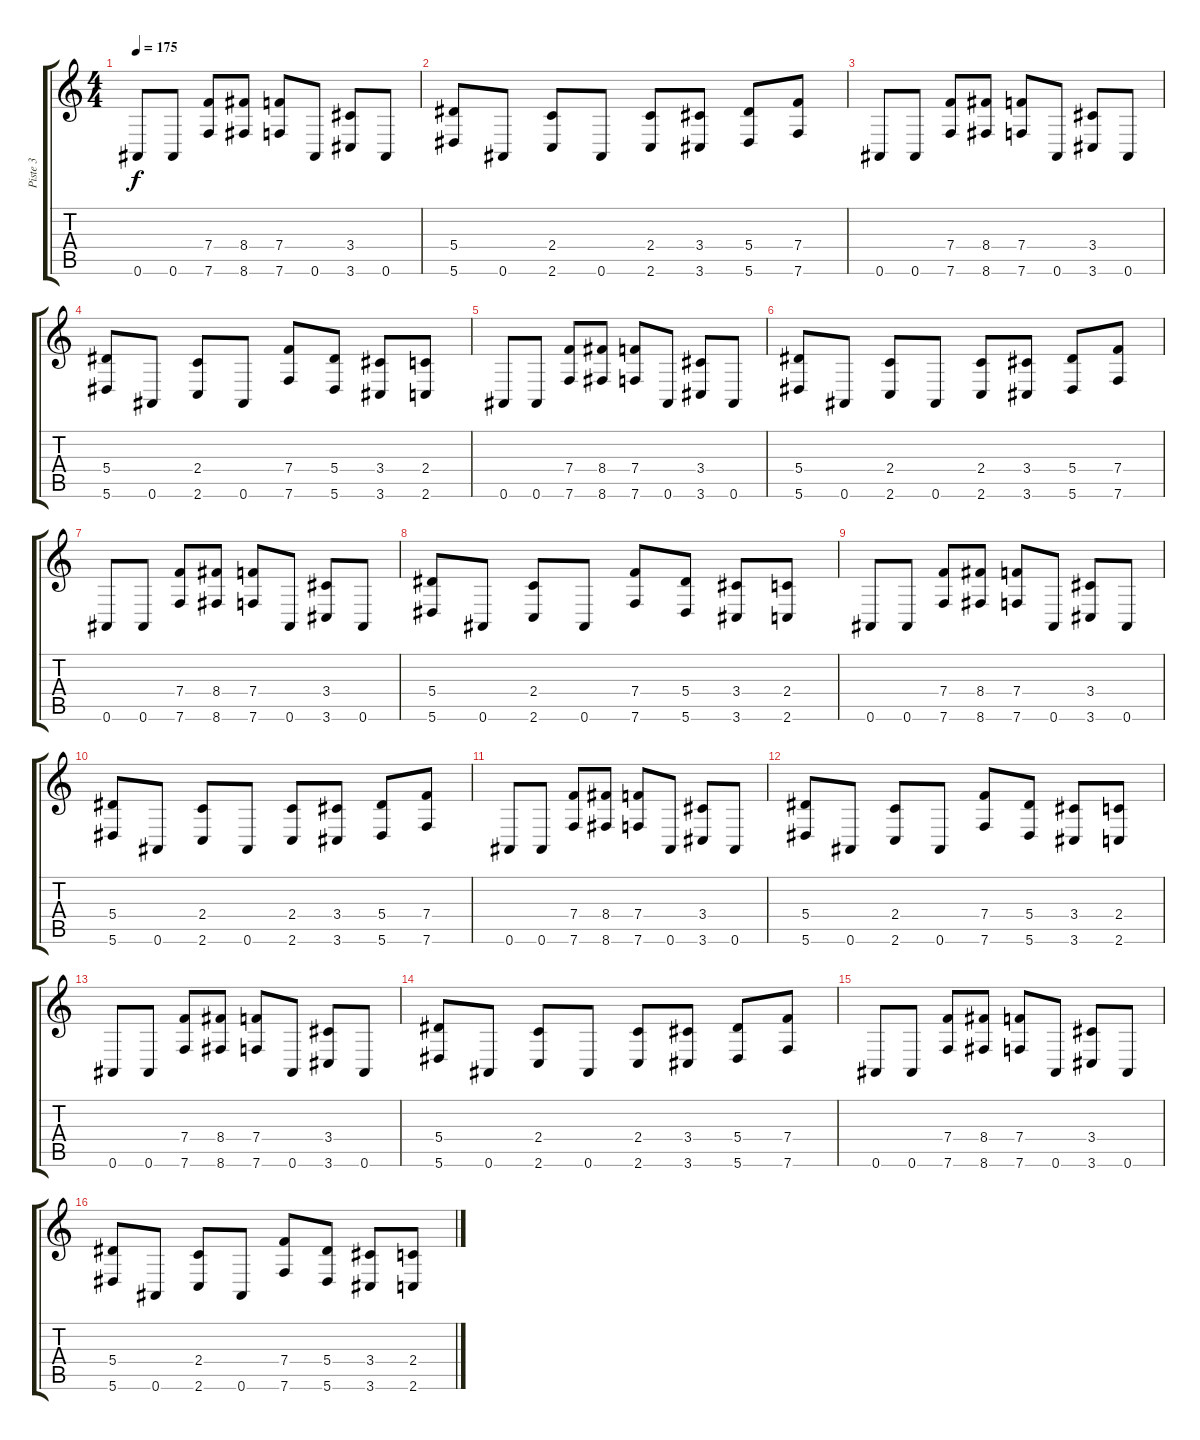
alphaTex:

\track ("Piste 3" "Piste 3") {instrument lead2sawtooth}
\staff {score tabs}
\tuning (C5 G4 Eb4 Bb3 F3 Bb2) {hide}
\ts (4 4)
\tempo 175
\clef g2
\ks c
0.6.8{dy f instrument lead2sawtooth} 0.6.8 (7.4 7.6).8 (8.4 8.6).8 (7.4 7.6).8 0.6.8 (3.4 3.6).8 0.6.8 |
(5.4 5.6).8 0.6.8 (2.4 2.6).8 0.6.8 (2.4 2.6).8 (3.4 3.6).8 (5.4 5.6).8 (7.4 7.6).8 |
0.6.8 0.6.8 (7.4 7.6).8 (8.4 8.6).8 (7.4 7.6).8 0.6.8 (3.4 3.6).8 0.6.8 |
(5.4 5.6).8 0.6.8 (2.4 2.6).8 0.6.8 (7.4 7.6).8 (5.4 5.6).8 (3.4 3.6).8 (2.4 2.6).8 |
0.6.8 0.6.8 (7.4 7.6).8 (8.4 8.6).8 (7.4 7.6).8 0.6.8 (3.4 3.6).8 0.6.8 |
(5.4 5.6).8 0.6.8 (2.4 2.6).8 0.6.8 (2.4 2.6).8 (3.4 3.6).8 (5.4 5.6).8 (7.4 7.6).8 |
0.6.8 0.6.8 (7.4 7.6).8 (8.4 8.6).8 (7.4 7.6).8 0.6.8 (3.4 3.6).8 0.6.8 |
(5.4 5.6).8 0.6.8 (2.4 2.6).8 0.6.8 (7.4 7.6).8 (5.4 5.6).8 (3.4 3.6).8 (2.4 2.6).8 |
0.6.8 0.6.8 (7.4 7.6).8 (8.4 8.6).8 (7.4 7.6).8 0.6.8 (3.4 3.6).8 0.6.8 |
(5.4 5.6).8 0.6.8 (2.4 2.6).8 0.6.8 (2.4 2.6).8 (3.4 3.6).8 (5.4 5.6).8 (7.4 7.6).8 |
0.6.8 0.6.8 (7.4 7.6).8 (8.4 8.6).8 (7.4 7.6).8 0.6.8 (3.4 3.6).8 0.6.8 |
(5.4 5.6).8 0.6.8 (2.4 2.6).8 0.6.8 (7.4 7.6).8 (5.4 5.6).8 (3.4 3.6).8 (2.4 2.6).8 |
0.6.8 0.6.8 (7.4 7.6).8 (8.4 8.6).8 (7.4 7.6).8 0.6.8 (3.4 3.6).8 0.6.8 |
(5.4 5.6).8 0.6.8 (2.4 2.6).8 0.6.8 (2.4 2.6).8 (3.4 3.6).8 (5.4 5.6).8 (7.4 7.6).8 |
0.6.8 0.6.8 (7.4 7.6).8 (8.4 8.6).8 (7.4 7.6).8 0.6.8 (3.4 3.6).8 0.6.8 |
(5.4 5.6).8 0.6.8 (2.4 2.6).8 0.6.8 (7.4 7.6).8 (5.4 5.6).8 (3.4 3.6).8 (2.4 2.6).8
